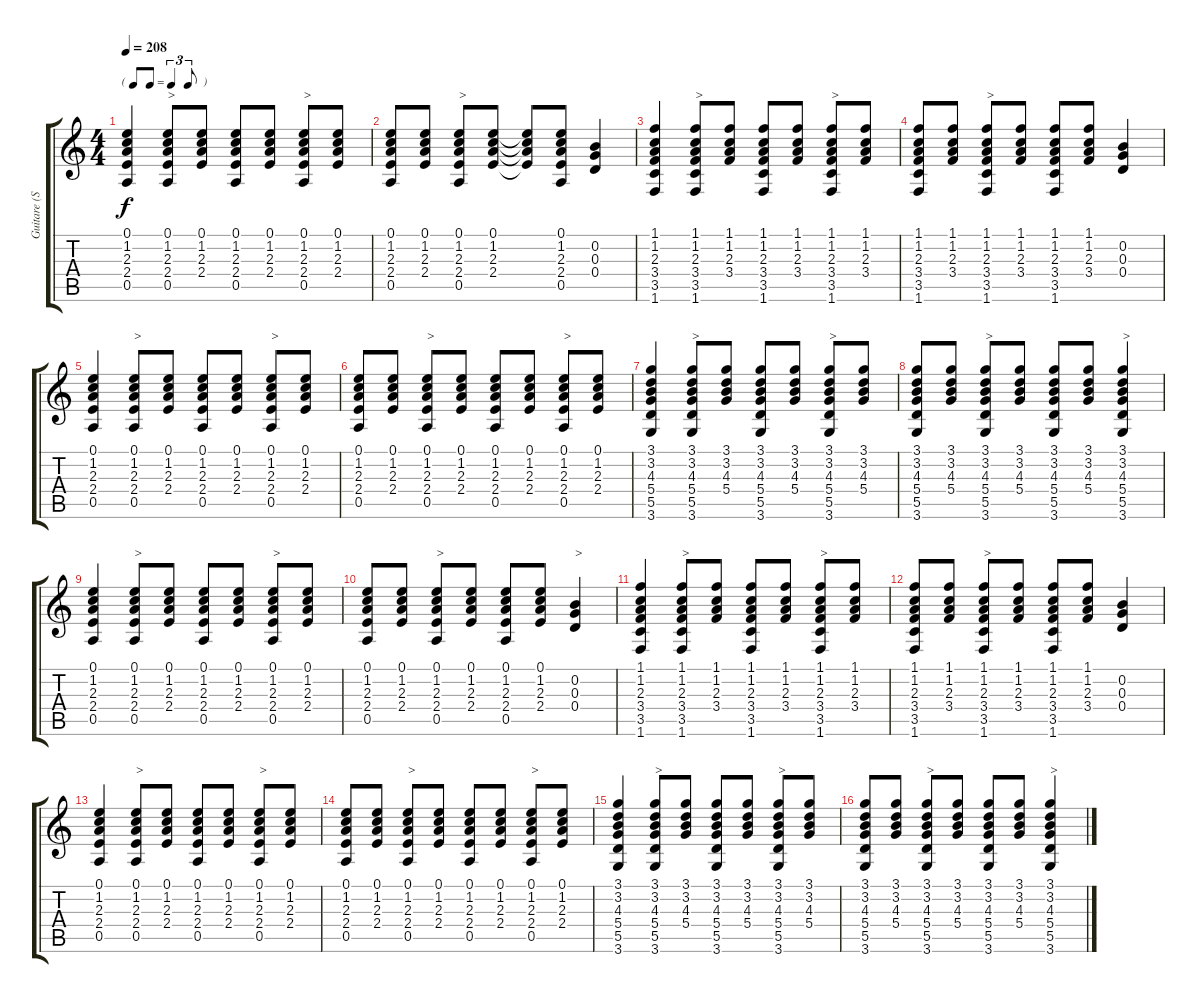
\track ("Guitare (Strato) + Delay" "Guitare (S") {instrument electricguitarclean}
\staff {score tabs}
\tuning (E4 B3 G3 D3 A2 E2) {hide}
\ts (4 4)
\tf triplet8th
\tempo 208
\clef g2
\ks c
(0.1 1.2 2.3 2.4 0.5).4{dy f} (0.1 1.2 2.3 2.4 0.5).8{txt ">"} (0.1 1.2 2.3 2.4).8 (0.1 1.2 2.3 2.4 0.5).8 (0.1 1.2 2.3 2.4).8 (0.1 1.2 2.3 2.4 0.5).8{txt ">"} (0.1 1.2 2.3 2.4).8 |
(0.1 1.2 2.3 2.4 0.5).8 (0.1 1.2 2.3 2.4).8 (0.1 1.2 2.3 2.4 0.5).8{txt ">"} (0.1 1.2 2.3 2.4).8 (0.1{t} 1.2{t} 2.3{t} 2.4{t}).8 (0.1 1.2 2.3 2.4 0.5).8 (0.2 0.3 0.4).4 |
(1.1 1.2 2.3 3.4 3.5 1.6).4 (1.1 1.2 2.3 3.4 3.5 1.6).8{txt ">"} (1.1 1.2 2.3 3.4).8 (1.1 1.2 2.3 3.4 3.5 1.6).8 (1.1 1.2 2.3 3.4).8 (1.1 1.2 2.3 3.4 3.5 1.6).8{txt ">"} (1.1 1.2 2.3 3.4).8 |
(1.1 1.2 2.3 3.4 3.5 1.6).8 (1.1 1.2 2.3 3.4).8 (1.1 1.2 2.3 3.4 3.5 1.6).8{txt ">"} (1.1 1.2 2.3 3.4).8 (1.1 1.2 2.3 3.4 3.5 1.6).8 (1.1 1.2 2.3 3.4).8 (0.2 0.3 0.4).4 |
(0.1 1.2 2.3 2.4 0.5).4 (0.1 1.2 2.3 2.4 0.5).8{txt ">"} (0.1 1.2 2.3 2.4).8 (0.1 1.2 2.3 2.4 0.5).8 (0.1 1.2 2.3 2.4).8 (0.1 1.2 2.3 2.4 0.5).8{txt ">"} (0.1 1.2 2.3 2.4).8 |
(0.1 1.2 2.3 2.4 0.5).8 (0.1 1.2 2.3 2.4).8 (0.1 1.2 2.3 2.4 0.5).8{txt ">"} (0.1 1.2 2.3 2.4).8 (0.1 1.2 2.3 2.4 0.5).8 (0.1 1.2 2.3 2.4).8 (0.1 1.2 2.3 2.4 0.5).8{txt ">"} (0.1 1.2 2.3 2.4).8 |
(3.1 3.2 4.3 5.4 5.5 3.6).4 (3.1 3.2 4.3 5.4 5.5 3.6).8{txt ">"} (3.1 3.2 4.3 5.4).8 (3.1 3.2 4.3 5.4 5.5 3.6).8 (3.1 3.2 4.3 5.4).8 (3.1 3.2 4.3 5.4 5.5 3.6).8{txt ">"} (3.1 3.2 4.3 5.4).8 |
(3.1 3.2 4.3 5.4 5.5 3.6).8 (3.1 3.2 4.3 5.4).8 (3.1 3.2 4.3 5.4 5.5 3.6).8{txt ">"} (3.1 3.2 4.3 5.4).8 (3.1 3.2 4.3 5.4 5.5 3.6).8 (3.1 3.2 4.3 5.4).8 (3.1 3.2 4.3 5.4 5.5 3.6).4{txt ">"} |
(0.1 1.2 2.3 2.4 0.5).4 (0.1 1.2 2.3 2.4 0.5).8{txt ">"} (0.1 1.2 2.3 2.4).8 (0.1 1.2 2.3 2.4 0.5).8 (0.1 1.2 2.3 2.4).8 (0.1 1.2 2.3 2.4 0.5).8{txt ">"} (0.1 1.2 2.3 2.4).8 |
(0.1 1.2 2.3 2.4 0.5).8 (0.1 1.2 2.3 2.4).8 (0.1 1.2 2.3 2.4 0.5).8{txt ">"} (0.1 1.2 2.3 2.4).8 (0.1 1.2 2.3 2.4 0.5).8 (0.1 1.2 2.3 2.4).8 (0.2 0.3 0.4).4{txt ">"} |
(1.1 1.2 2.3 3.4 3.5 1.6).4 (1.1 1.2 2.3 3.4 3.5 1.6).8{txt ">"} (1.1 1.2 2.3 3.4).8 (1.1 1.2 2.3 3.4 3.5 1.6).8 (1.1 1.2 2.3 3.4).8 (1.1 1.2 2.3 3.4 3.5 1.6).8{txt ">"} (1.1 1.2 2.3 3.4).8 |
(1.1 1.2 2.3 3.4 3.5 1.6).8 (1.1 1.2 2.3 3.4).8 (1.1 1.2 2.3 3.4 3.5 1.6).8{txt ">"} (1.1 1.2 2.3 3.4).8 (1.1 1.2 2.3 3.4 3.5 1.6).8 (1.1 1.2 2.3 3.4).8 (0.2 0.3 0.4).4 |
(0.1 1.2 2.3 2.4 0.5).4 (0.1 1.2 2.3 2.4 0.5).8{txt ">"} (0.1 1.2 2.3 2.4).8 (0.1 1.2 2.3 2.4 0.5).8 (0.1 1.2 2.3 2.4).8 (0.1 1.2 2.3 2.4 0.5).8{txt ">"} (0.1 1.2 2.3 2.4).8 |
(0.1 1.2 2.3 2.4 0.5).8 (0.1 1.2 2.3 2.4).8 (0.1 1.2 2.3 2.4 0.5).8{txt ">"} (0.1 1.2 2.3 2.4).8 (0.1 1.2 2.3 2.4 0.5).8 (0.1 1.2 2.3 2.4).8 (0.1 1.2 2.3 2.4 0.5).8{txt ">"} (0.1 1.2 2.3 2.4).8 |
(3.1 3.2 4.3 5.4 5.5 3.6).4 (3.1 3.2 4.3 5.4 5.5 3.6).8{txt ">"} (3.1 3.2 4.3 5.4).8 (3.1 3.2 4.3 5.4 5.5 3.6).8 (3.1 3.2 4.3 5.4).8 (3.1 3.2 4.3 5.4 5.5 3.6).8{txt ">"} (3.1 3.2 4.3 5.4).8 |
(3.1 3.2 4.3 5.4 5.5 3.6).8 (3.1 3.2 4.3 5.4).8 (3.1 3.2 4.3 5.4 5.5 3.6).8{txt ">"} (3.1 3.2 4.3 5.4).8 (3.1 3.2 4.3 5.4 5.5 3.6).8 (3.1 3.2 4.3 5.4).8 (3.1 3.2 4.3 5.4 5.5 3.6).4{txt ">"}
